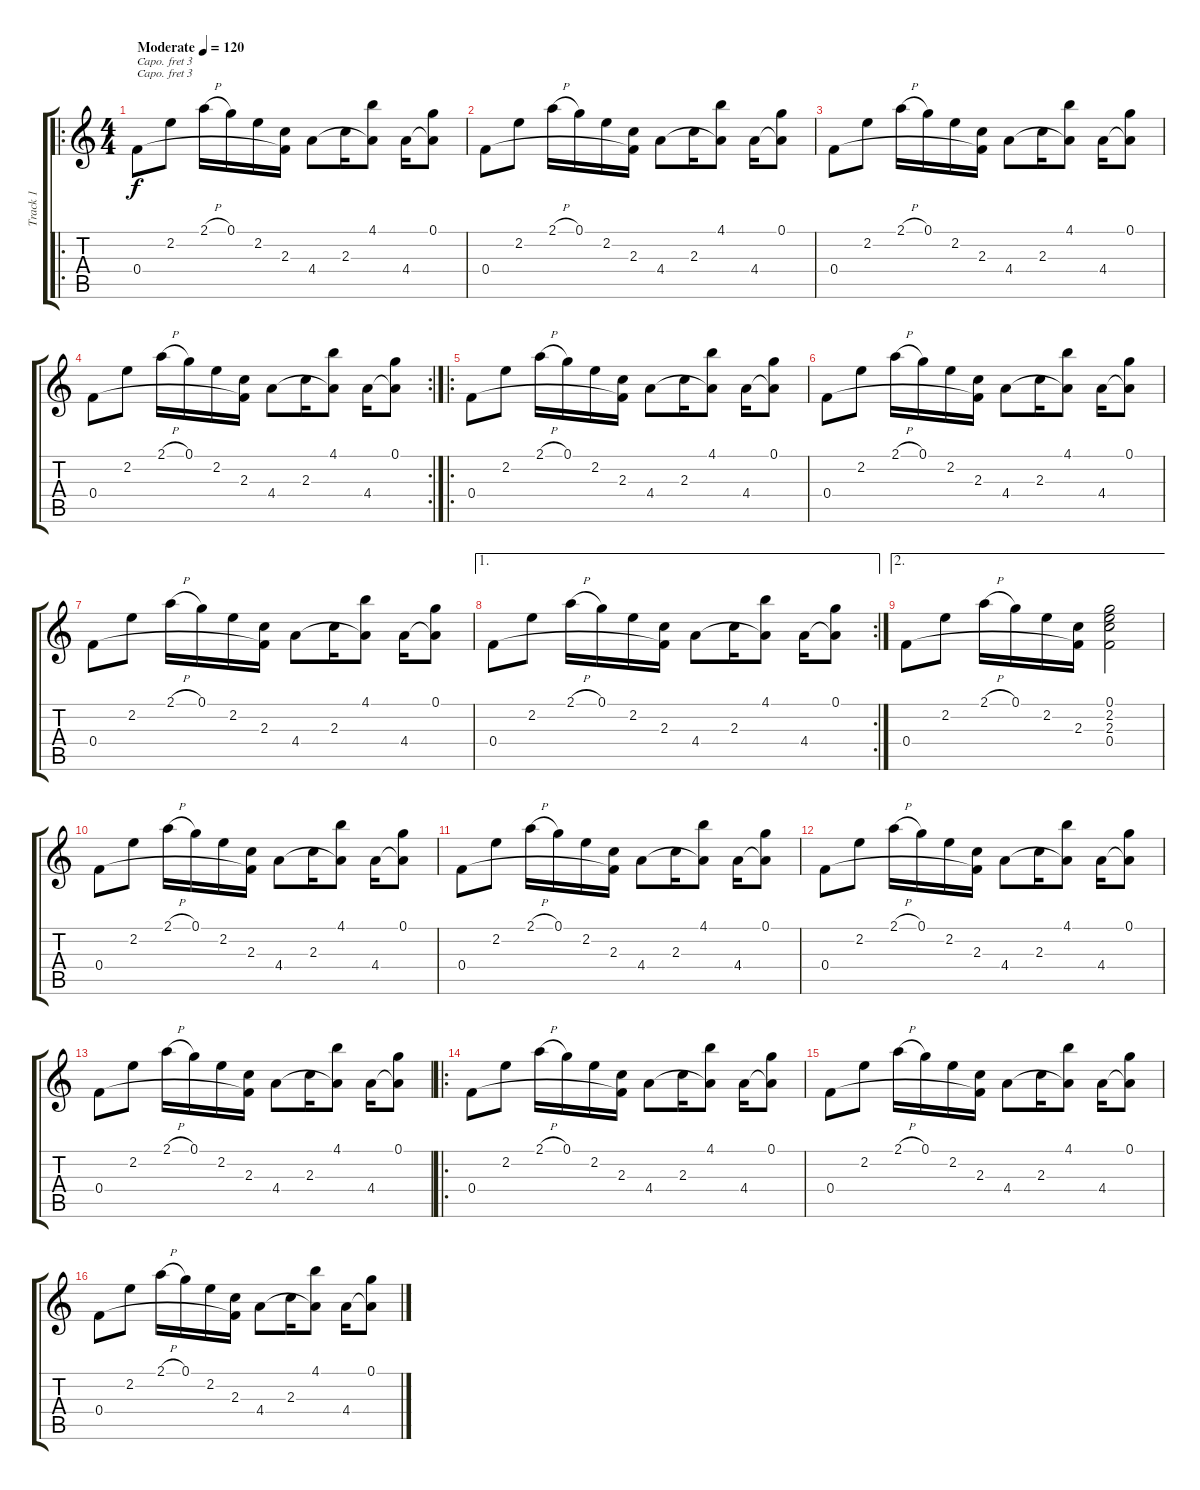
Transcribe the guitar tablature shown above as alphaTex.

\track ("Track 1" "Track 1") {instrument acousticguitarsteel}
\staff {score tabs}
\capo 3
\tuning (E4 B3 G3 D3 A2 E2) {hide}
\ro
\ts (4 4)
\tempo (120 "Moderate")
\clef g2
\ks c
0.4.8{txt "Capo. fret 3" dy f instrument acousticguitarsteel} 2.2.8 2.1{h}.16 0.1.16 2.2.16 (2.3 0.4{t}).16 4.4.8 2.3.16 (4.1 4.4{t}).8 4.4.16 (0.1 4.4{t}).8 |
0.4.8 2.2.8 2.1{h}.16 0.1.16 2.2.16 (2.3 0.4{t}).16 4.4.8 2.3.16 (4.1 4.4{t}).8 4.4.16 (0.1 4.4{t}).8 |
0.4.8 2.2.8 2.1{h}.16 0.1.16 2.2.16 (2.3 0.4{t}).16 4.4.8 2.3.16 (4.1 4.4{t}).8 4.4.16 (0.1 4.4{t}).8 |
\rc 2
0.4.8 2.2.8 2.1{h}.16 0.1.16 2.2.16 (2.3 0.4{t}).16 4.4.8 2.3.16 (4.1 4.4{t}).8 4.4.16 (0.1 4.4{t}).8 |
\ro
0.4.8 2.2.8 2.1{h}.16 0.1.16 2.2.16 (2.3 0.4{t}).16 4.4.8 2.3.16 (4.1 4.4{t}).8 4.4.16 (0.1 4.4{t}).8 |
0.4.8 2.2.8 2.1{h}.16 0.1.16 2.2.16 (2.3 0.4{t}).16 4.4.8 2.3.16 (4.1 4.4{t}).8 4.4.16 (0.1 4.4{t}).8 |
0.4.8 2.2.8 2.1{h}.16 0.1.16 2.2.16 (2.3 0.4{t}).16 4.4.8 2.3.16 (4.1 4.4{t}).8 4.4.16 (0.1 4.4{t}).8 |
\ae 1
\rc 2
0.4.8 2.2.8 2.1{h}.16 0.1.16 2.2.16 (2.3 0.4{t}).16 4.4.8 2.3.16 (4.1 4.4{t}).8 4.4.16 (0.1 4.4{t}).8 |
\ae 2
0.4.8 2.2.8 2.1{h}.16 0.1.16 2.2.16 (2.3 0.4{t}).16 (0.1 2.2 2.3 0.4).2 |
0.4.8 2.2.8 2.1{h}.16 0.1.16 2.2.16 (2.3 0.4{t}).16 4.4.8 2.3.16 (4.1 4.4{t}).8 4.4.16 (0.1 4.4{t}).8 |
0.4.8 2.2.8 2.1{h}.16 0.1.16 2.2.16 (2.3 0.4{t}).16 4.4.8 2.3.16 (4.1 4.4{t}).8 4.4.16 (0.1 4.4{t}).8 |
0.4.8 2.2.8 2.1{h}.16 0.1.16 2.2.16 (2.3 0.4{t}).16 4.4.8 2.3.16 (4.1 4.4{t}).8 4.4.16 (0.1 4.4{t}).8 |
0.4.8 2.2.8 2.1{h}.16 0.1.16 2.2.16 (2.3 0.4{t}).16 4.4.8 2.3.16 (4.1 4.4{t}).8 4.4.16 (0.1 4.4{t}).8 |
\ro
0.4.8 2.2.8 2.1{h}.16 0.1.16 2.2.16 (2.3 0.4{t}).16 4.4.8 2.3.16 (4.1 4.4{t}).8 4.4.16 (0.1 4.4{t}).8 |
0.4.8 2.2.8 2.1{h}.16 0.1.16 2.2.16 (2.3 0.4{t}).16 4.4.8 2.3.16 (4.1 4.4{t}).8 4.4.16 (0.1 4.4{t}).8 |
0.4.8 2.2.8 2.1{h}.16 0.1.16 2.2.16 (2.3 0.4{t}).16 4.4.8 2.3.16 (4.1 4.4{t}).8 4.4.16 (0.1 4.4{t}).8
